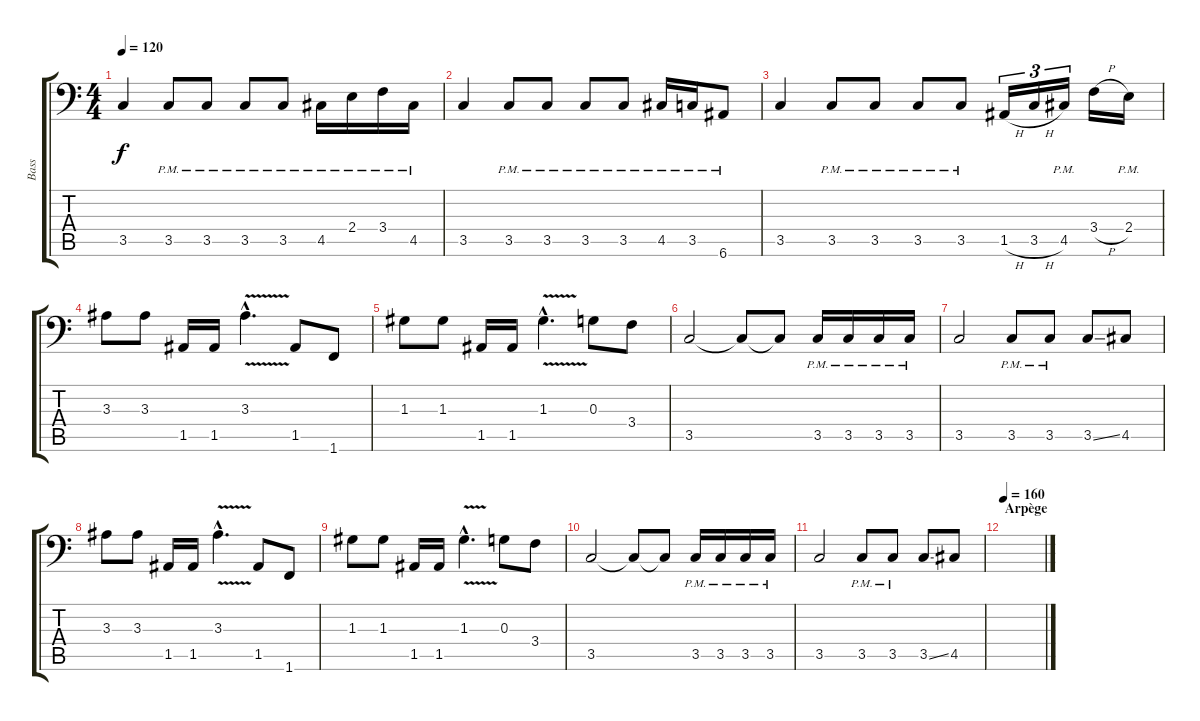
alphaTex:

\track ("Bass" "Bass") {instrument electricbasspick}
\staff {score tabs}
\tuning (E4 B3 G2 D2 A1 E1) {hide}
\ts (4 4)
\tempo 120
\clef f4
\ks c
3.5.4{dy f} 3.5{pm}.8 3.5{pm}.8 3.5{pm}.8 3.5{pm}.8 4.5{pm}.16 2.4{pm}.16 3.4{pm}.16 4.5{pm}.16 |
3.5.4 3.5{pm}.8 3.5{pm}.8 3.5{pm}.8 3.5{pm}.8 4.5{pm}.16 3.5{pm}.16 6.6{pm}.8 |
3.5.4 3.5{pm}.8 3.5{pm}.8 3.5{pm}.8 3.5{pm}.8 1.5{h}.16{tu (3 2)} 3.5{h}.16{tu (3 2)} 4.5{pm}.16{tu (3 2)} 3.4{h}.16 2.4{pm}.16 |
3.3.8 3.3.8 1.5.16 1.5.16 3.3{v hac}.4{d} 1.5.8 1.6.8 |
1.3.8 1.3.8 1.5.16 1.5.16 1.3{v hac}.4{d} 0.3.8 3.4.8 |
3.5.2 3.5{t}.8 3.5{t}.8 3.5{pm}.16 3.5{pm}.16 3.5{pm}.16 3.5{pm}.16 |
3.5.2 3.5{pm}.8 3.5{pm}.8 3.5{ss}.8 4.5.8 |
3.3.8 3.3.8 1.5.16 1.5.16 3.3{v hac}.4{d} 1.5.8 1.6.8 |
1.3.8 1.3.8 1.5.16 1.5.16 1.3{v hac}.4{d} 0.3.8 3.4.8 |
3.5.2 3.5{t}.8 3.5{t}.8 3.5{pm}.16 3.5{pm}.16 3.5{pm}.16 3.5{pm}.16 |
3.5.2 3.5{pm}.8 3.5{pm}.8 3.5{ss}.8 4.5.8 |
\section ("" "Arpège")
\tempo 160
